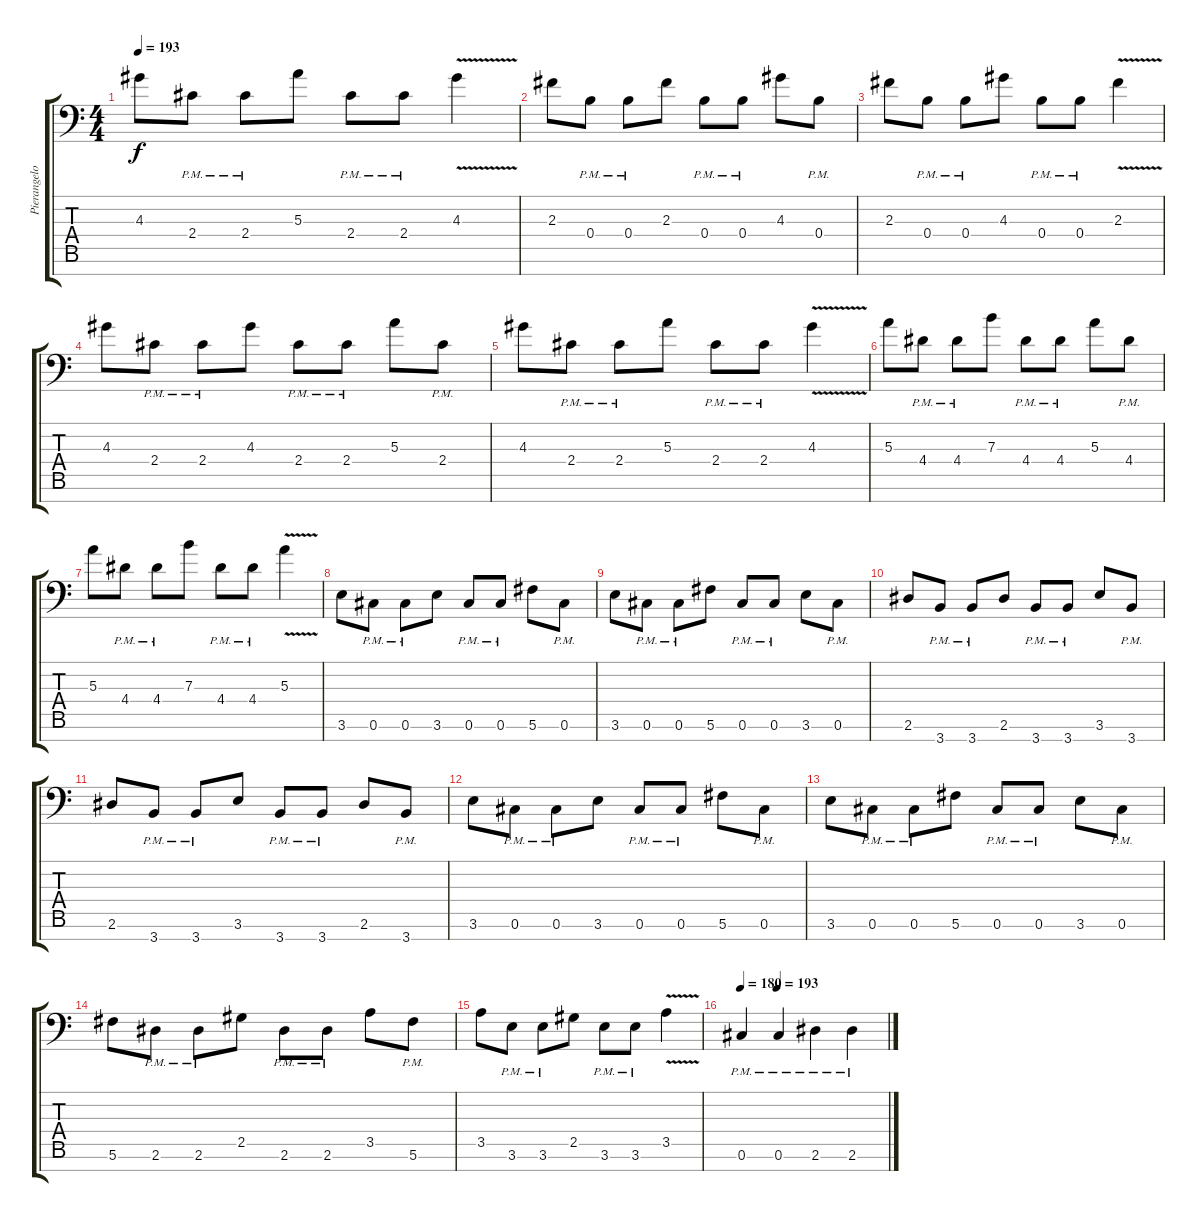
\track ("Pierangelo Giglioni" "Pierangelo") {instrument distortionguitar}
\staff {score tabs}
\tuning (Db4 Ab3 E3 B2 Gb2 Db2 Ab1) {hide}
\ts (4 4)
\tempo 193
\clef f4
\ks c
4.3.8{dy f} 2.4{pm}.8 2.4{pm}.8 5.3.8 2.4{pm}.8 2.4{pm}.8 4.3{v}.4 |
2.3.8 0.4{pm}.8 0.4{pm}.8 2.3.8 0.4{pm}.8 0.4{pm}.8 4.3.8 0.4{pm}.8 |
2.3.8 0.4{pm}.8 0.4{pm}.8 4.3.8 0.4{pm}.8 0.4{pm}.8 2.3{v}.4 |
4.3.8 2.4{pm}.8 2.4{pm}.8 4.3.8 2.4{pm}.8 2.4{pm}.8 5.3.8 2.4{pm}.8 |
4.3.8 2.4{pm}.8 2.4{pm}.8 5.3.8 2.4{pm}.8 2.4{pm}.8 4.3{v}.4 |
5.3.8 4.4{pm}.8 4.4{pm}.8 7.3.8 4.4{pm}.8 4.4{pm}.8 5.3.8 4.4{pm}.8 |
5.3.8 4.4{pm}.8 4.4{pm}.8 7.3.8 4.4{pm}.8 4.4{pm}.8 5.3{v}.4 |
3.6.8 0.6{pm}.8 0.6{pm}.8 3.6.8 0.6{pm}.8 0.6{pm}.8 5.6.8 0.6{pm}.8 |
3.6.8 0.6{pm}.8 0.6{pm}.8 5.6.8 0.6{pm}.8 0.6{pm}.8 3.6.8 0.6{pm}.8 |
2.6.8 3.7{pm}.8 3.7{pm}.8 2.6.8 3.7{pm}.8 3.7{pm}.8 3.6.8 3.7{pm}.8 |
2.6.8 3.7{pm}.8 3.7{pm}.8 3.6.8 3.7{pm}.8 3.7{pm}.8 2.6.8 3.7{pm}.8 |
3.6.8 0.6{pm}.8 0.6{pm}.8 3.6.8 0.6{pm}.8 0.6{pm}.8 5.6.8 0.6{pm}.8 |
3.6.8 0.6{pm}.8 0.6{pm}.8 5.6.8 0.6{pm}.8 0.6{pm}.8 3.6.8 0.6{pm}.8 |
5.6.8 2.6{pm}.8 2.6{pm}.8 2.5.8 2.6{pm}.8 2.6{pm}.8 3.5.8 5.6{pm}.8 |
3.5.8 3.6{pm}.8 3.6{pm}.8 2.5.8 3.6{pm}.8 3.6{pm}.8 3.5{v}.4 |
\tempo 180
\tempo (193 0.25)
0.6{pm}.4 0.6{pm}.4 2.6{pm}.4 2.6{pm}.4
